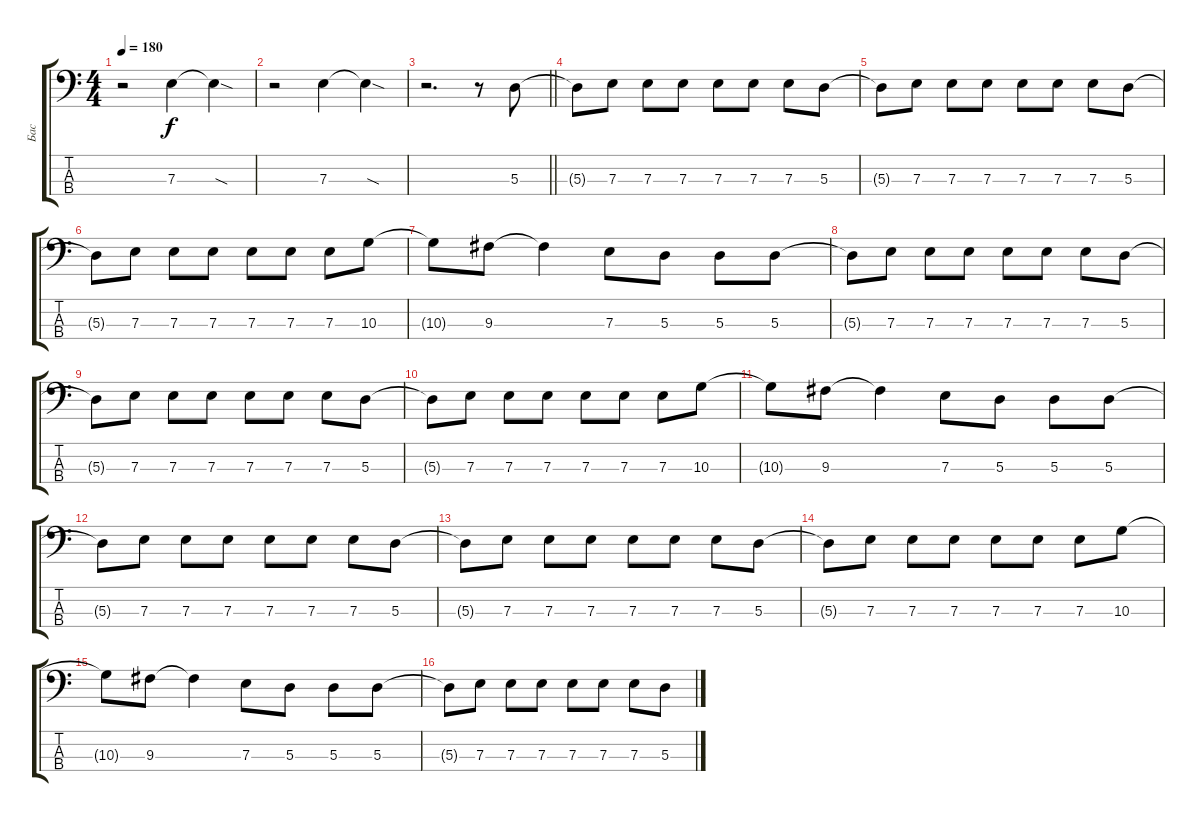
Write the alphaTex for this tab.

\track ("Бас" "Бас") {instrument electricbassfinger}
\staff {score tabs}
\tuning (G2 D2 A1 E1) {hide}
\ts (4 4)
\tempo 180
\clef f4
\ks c
r.2{dy f} 7.3.4 7.3{sod t}.4 |
r.2 7.3.4 7.3{sod t}.4 |
\barLineRight lightlight
r.2{d} r.8 5.3.8 |
5.3{t}.8 7.3.8 7.3.8 7.3.8 7.3.8 7.3.8 7.3.8 5.3.8 |
5.3{t}.8 7.3.8 7.3.8 7.3.8 7.3.8 7.3.8 7.3.8 5.3.8 |
5.3{t}.8 7.3.8 7.3.8 7.3.8 7.3.8 7.3.8 7.3.8 10.3.8 |
10.3{t}.8 9.3.8 9.3{t}.4 7.3.8 5.3.8 5.3.8 5.3.8 |
5.3{t}.8 7.3.8 7.3.8 7.3.8 7.3.8 7.3.8 7.3.8 5.3.8 |
5.3{t}.8 7.3.8 7.3.8 7.3.8 7.3.8 7.3.8 7.3.8 5.3.8 |
5.3{t}.8 7.3.8 7.3.8 7.3.8 7.3.8 7.3.8 7.3.8 10.3.8 |
10.3{t}.8 9.3.8 9.3{t}.4 7.3.8 5.3.8 5.3.8 5.3.8 |
5.3{t}.8 7.3.8 7.3.8 7.3.8 7.3.8 7.3.8 7.3.8 5.3.8 |
5.3{t}.8 7.3.8 7.3.8 7.3.8 7.3.8 7.3.8 7.3.8 5.3.8 |
5.3{t}.8 7.3.8 7.3.8 7.3.8 7.3.8 7.3.8 7.3.8 10.3.8 |
10.3{t}.8 9.3.8 9.3{t}.4 7.3.8 5.3.8 5.3.8 5.3.8 |
5.3{t}.8 7.3.8 7.3.8 7.3.8 7.3.8 7.3.8 7.3.8 5.3.8
